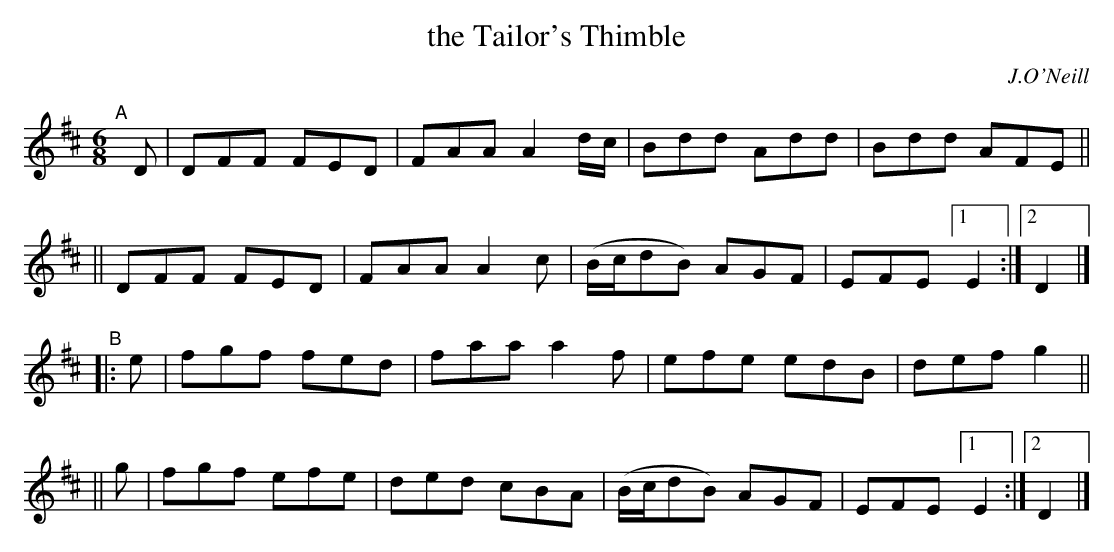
X:1
T: the Tailor's Thimble
O: J.O'Neill
M: 6/8
L: 1/8
K: D
"^A"[|] D \
|  DFF FED | FAA A2d/c/ | Bdd Add | Bdd AFE ||
|| DFF FED | FAA A2c | (B/c/dB) AGF | EFE [1 E2 :|2 D2 |]
"^B"\
|: e | fgf fed | faa a2f | efe edB | def g2 ||
|| g | fgf efe | ded cBA | (B/c/dB) AGF | EFE [1 E2 :|2 D2 |]
